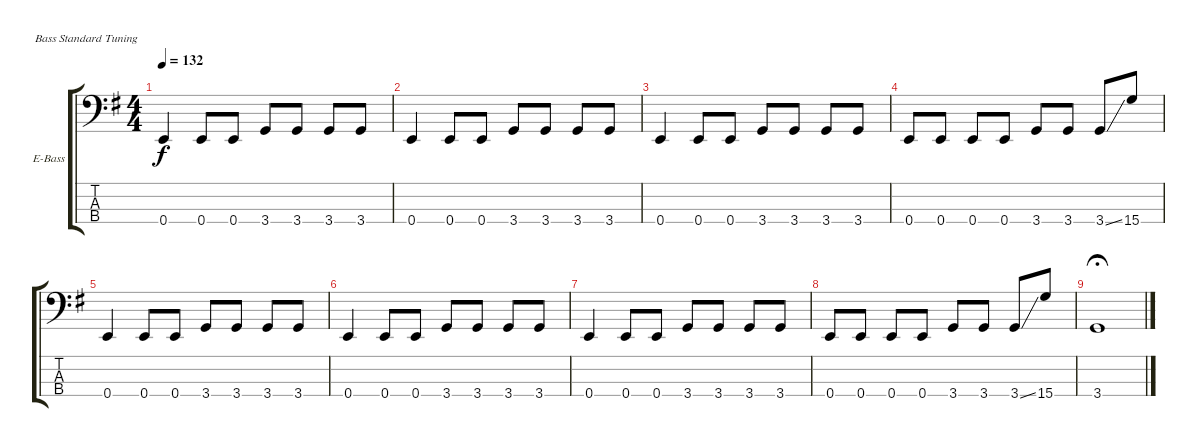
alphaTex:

\defaultSystemsLayout 4
\bracketExtendMode groupsimilarinstruments
\firstSystemTrackNameOrientation horizontal
\otherSystemsTrackNameOrientation horizontal
\track ("Electric Bass" "E-Bass") {instrument electricbassfinger}
\staff {score tabs}
\tuning (G2 D2 A1 E1)
\ts (4 4)
\tempo 132
\clef f4
\scale
0.944515
\ks g
0.4.4{dy f} 0.4.8 0.4.8 3.4.8 3.4.8 3.4.8 3.4.8 |
\scale
1.11097 0.4.4 0.4.8 0.4.8 3.4.8 3.4.8 3.4.8 3.4.8 |
\scale
0.944515 0.4.4 0.4.8 0.4.8 3.4.8 3.4.8 3.4.8 3.4.8 |
\scale
0.944515 0.4.8 0.4.8 0.4.8 0.4.8 3.4.8 3.4.8 3.4{ss}.8 15.4.8 |
\scale
1.11097 0.4.4 0.4.8 0.4.8 3.4.8 3.4.8 3.4.8 3.4.8 |
\scale
0.944515 0.4.4 0.4.8 0.4.8 3.4.8 3.4.8 3.4.8 3.4.8 |
\scale
0.944515 0.4.4 0.4.8 0.4.8 3.4.8 3.4.8 3.4.8 3.4.8 |
\scale
1.05549 0.4.8 0.4.8 0.4.8 0.4.8 3.4.8 3.4.8 3.4{ss}.8 15.4.8 |
\scale
0.944515 3.4.1{fermata (medium 0.65)}
